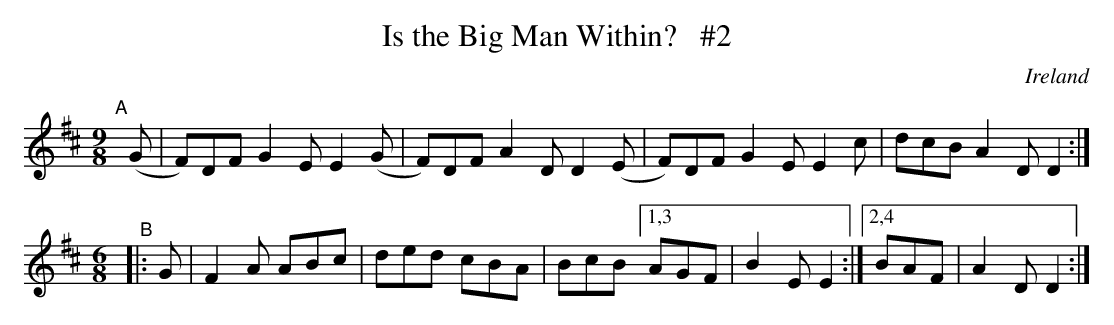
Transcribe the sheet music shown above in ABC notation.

X:1
T: Is the Big Man Within?   #2
O: Ireland
M: 9/8
L: 1/8
K: D
"^A"[|] \
(G | F)DF G2E E2(G | F)DF A2D D2(E | F)DF G2E E2c  | dcB  A2D D2 :|
M:6/8
L:1/8
"^B"\
|: G | F2A ABc | ded cBA | BcB [1,3 AGF | B2E E2 :|[2,4 BAF | A2D D2 :|
